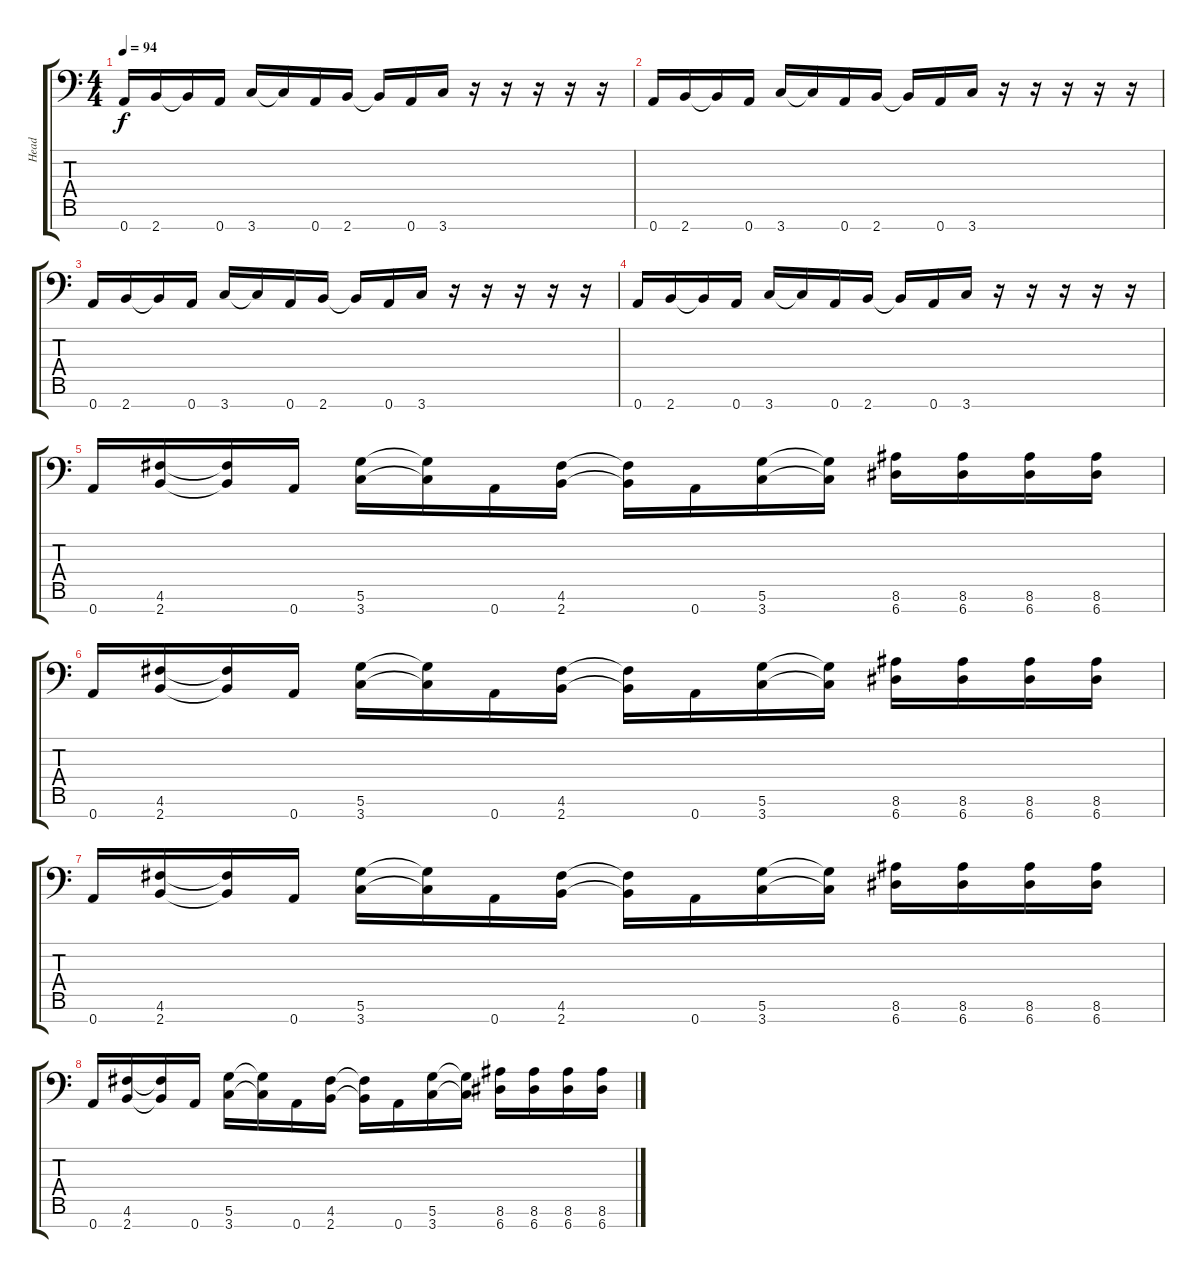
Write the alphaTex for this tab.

\track ("Head" "Head") {instrument distortionguitar}
\staff {score tabs}
\tuning (D4 A3 F3 C3 G2 D2 A1) {hide}
\ts (4 4)
\tempo 94
\clef f4
\ks c
0.7.16{dy f} 2.7.16 2.7{t}.16 0.7.16 3.7.16 3.7{t}.16 0.7.16 2.7.16 2.7{t}.16 0.7.16 3.7.16 r.16 r.16 r.16 r.16 r.16 |
0.7.16 2.7.16 2.7{t}.16 0.7.16 3.7.16 3.7{t}.16 0.7.16 2.7.16 2.7{t}.16 0.7.16 3.7.16 r.16 r.16 r.16 r.16 r.16 |
0.7.16 2.7.16 2.7{t}.16 0.7.16 3.7.16 3.7{t}.16 0.7.16 2.7.16 2.7{t}.16 0.7.16 3.7.16 r.16 r.16 r.16 r.16 r.16 |
0.7.16 2.7.16 2.7{t}.16 0.7.16 3.7.16 3.7{t}.16 0.7.16 2.7.16 2.7{t}.16 0.7.16 3.7.16 r.16 r.16 r.16 r.16 r.16 |
0.7.16 (4.6 2.7).16 (4.6{t} 2.7{t}).16 0.7.16 (5.6 3.7).16 (5.6{t} 3.7{t}).16 0.7.16 (4.6 2.7).16 (4.6{t} 2.7{t}).16 0.7.16 (5.6 3.7).16 (5.6{t} 3.7{t}).16 (8.6 6.7).16 (8.6 6.7).16 (8.6 6.7).16 (8.6 6.7).16 |
0.7.16 (4.6 2.7).16 (4.6{t} 2.7{t}).16 0.7.16 (5.6 3.7).16 (5.6{t} 3.7{t}).16 0.7.16 (4.6 2.7).16 (4.6{t} 2.7{t}).16 0.7.16 (5.6 3.7).16 (5.6{t} 3.7{t}).16 (8.6 6.7).16 (8.6 6.7).16 (8.6 6.7).16 (8.6 6.7).16 |
0.7.16 (4.6 2.7).16 (4.6{t} 2.7{t}).16 0.7.16 (5.6 3.7).16 (5.6{t} 3.7{t}).16 0.7.16 (4.6 2.7).16 (4.6{t} 2.7{t}).16 0.7.16 (5.6 3.7).16 (5.6{t} 3.7{t}).16 (8.6 6.7).16 (8.6 6.7).16 (8.6 6.7).16 (8.6 6.7).16 |
0.7.16 (4.6 2.7).16 (4.6{t} 2.7{t}).16 0.7.16 (5.6 3.7).16 (5.6{t} 3.7{t}).16 0.7.16 (4.6 2.7).16 (4.6{t} 2.7{t}).16 0.7.16 (5.6 3.7).16 (5.6{t} 3.7{t}).16 (8.6 6.7).16 (8.6 6.7).16 (8.6 6.7).16 (8.6 6.7).16
